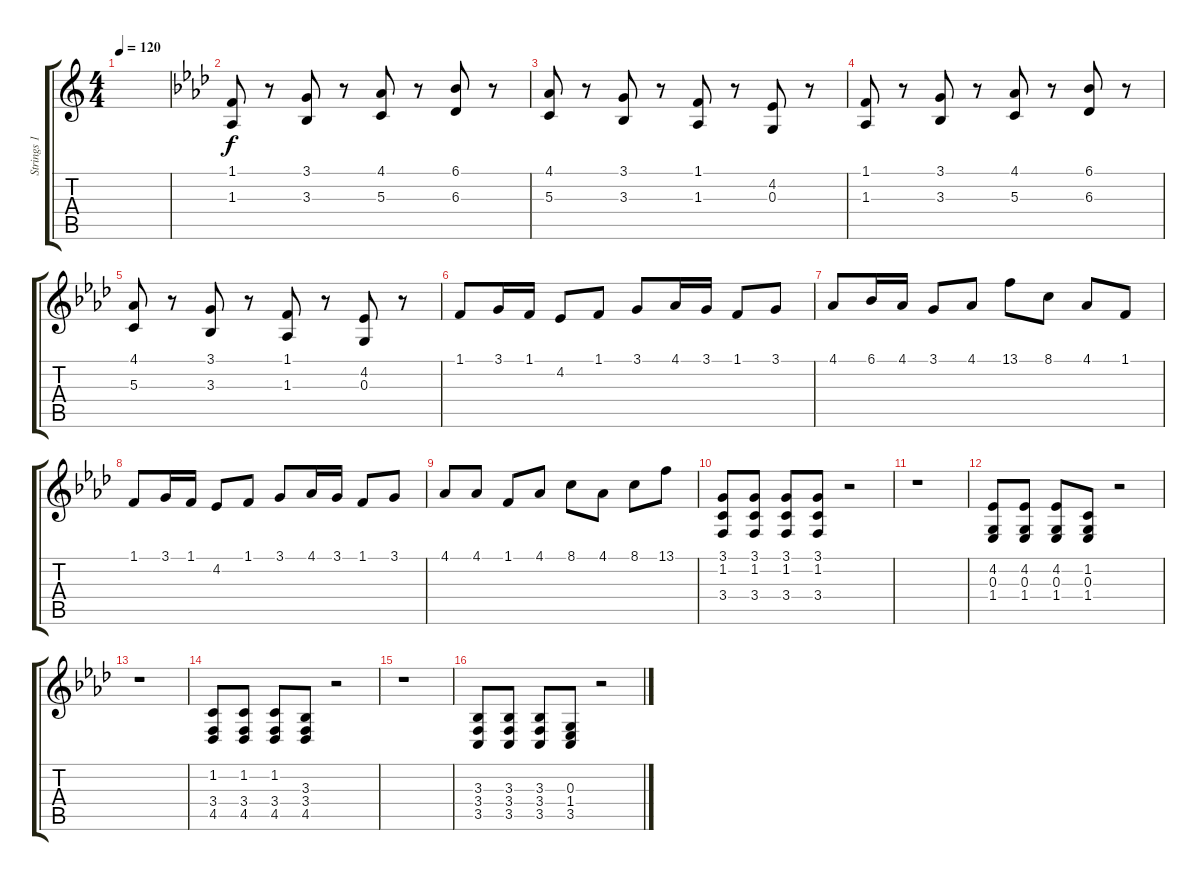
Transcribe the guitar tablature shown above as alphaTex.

\track ("Strings 1" "Strings 1") {instrument stringensemble1}
\staff {score tabs}
\tuning (E4 B3 G3 D3 A2 E2) {hide}
\ts (4 4)
\tempo 120
\clef g2
\ks c
|
\ks ab
(1.1 1.3).8 r.8 (3.1 3.3).8 r.8 (4.1 5.3).8 r.8 (6.1 6.3).8 r.8 |
(4.1 5.3).8 r.8 (3.1 3.3).8 r.8 (1.1 1.3).8 r.8 (4.2 0.3).8 r.8 |
(1.1 1.3).8 r.8 (3.1 3.3).8 r.8 (4.1 5.3).8 r.8 (6.1 6.3).8 r.8 |
(4.1 5.3).8 r.8 (3.1 3.3).8 r.8 (1.1 1.3).8 r.8 (4.2 0.3).8 r.8 |
1.1.8 3.1.16 1.1.16 4.2.8 1.1.8 3.1.8 4.1.16 3.1.16 1.1.8 3.1.8 |
4.1.8 6.1.16 4.1.16 3.1.8 4.1.8 13.1.8 8.1.8 4.1.8 1.1.8 |
1.1.8 3.1.16 1.1.16 4.2.8 1.1.8 3.1.8 4.1.16 3.1.16 1.1.8 3.1.8 |
4.1.8 4.1.8 1.1.8 4.1.8 8.1.8 4.1.8 8.1.8 13.1.8 |
(3.1 1.2 3.4).8 (3.1 1.2 3.4).8 (3.1 1.2 3.4).8 (3.1 1.2 3.4).8 r.2 |
r.1 |
(4.2 0.3 1.4).8 (4.2 0.3 1.4).8 (4.2 0.3 1.4).8 (1.2 0.3 1.4).8 r.2 |
r.1 |
(1.2 3.4 4.5).8 (1.2 3.4 4.5).8 (1.2 3.4 4.5).8 (3.3 3.4 4.5).8 r.2 |
r.1 |
(3.3 3.4 3.5).8 (3.3 3.4 3.5).8 (3.3 3.4 3.5).8 (0.3 1.4 3.5).8 r.2
